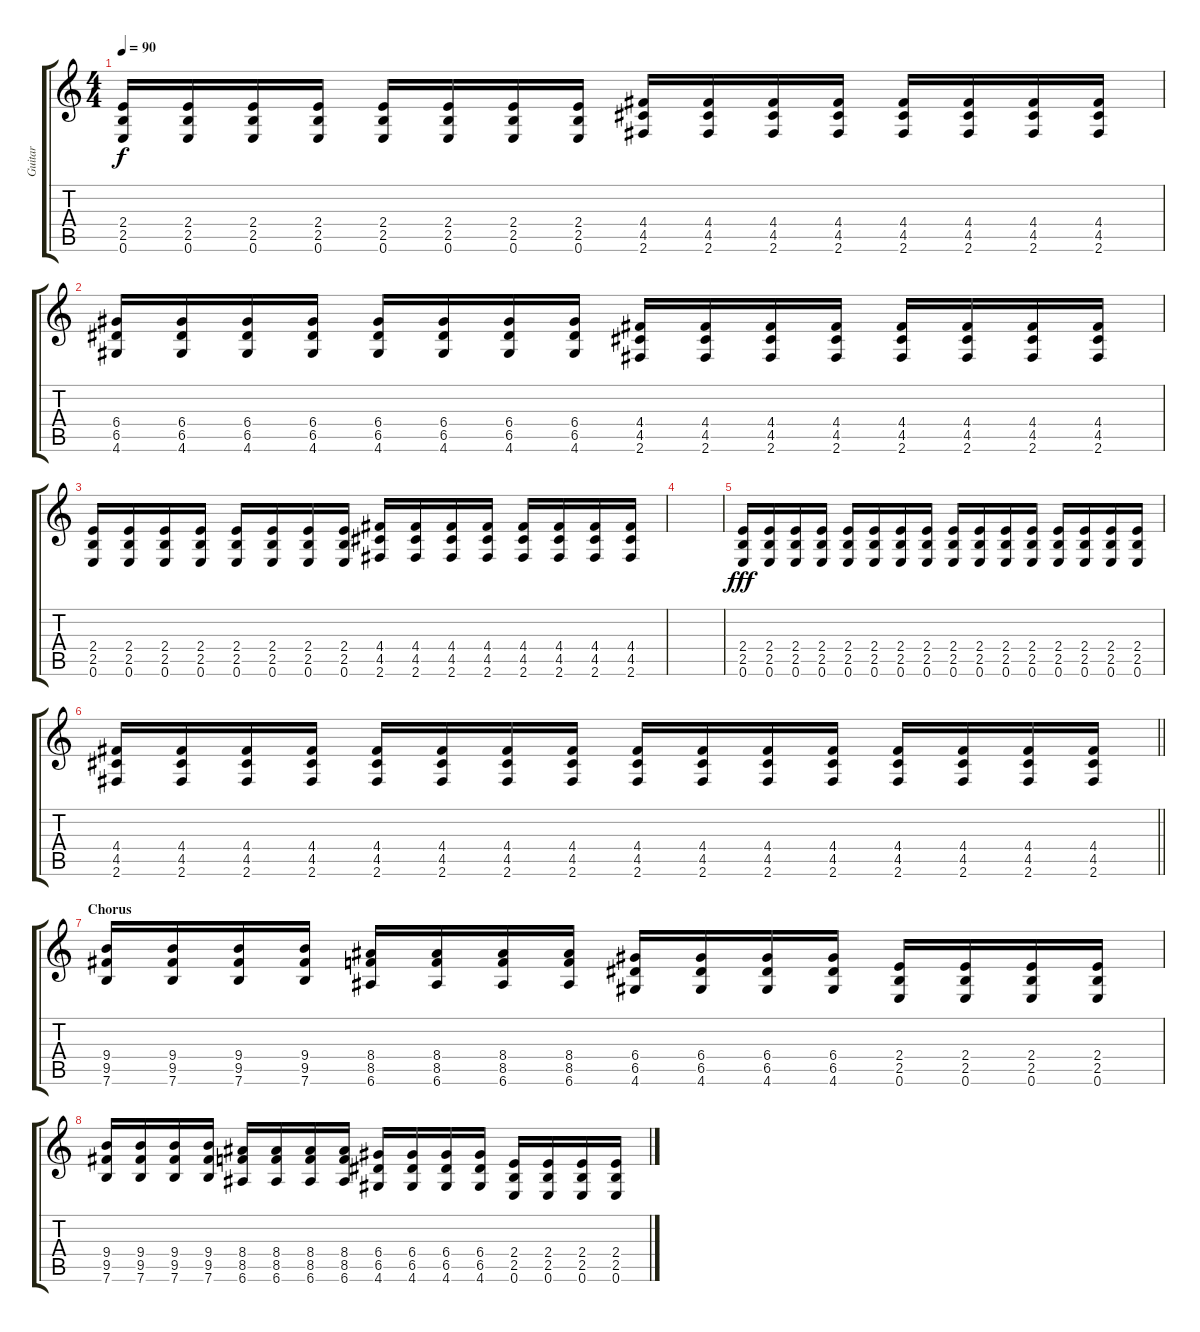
\track ("Guitar" "Guitar") {instrument overdrivenguitar}
\staff {score tabs}
\tuning (E4 B3 G3 D3 A2 E2) {hide}
\ts (4 4)
\tempo 90
\clef g2
\ks c
(2.4 2.5 0.6).16{dy f} (2.4 2.5 0.6).16 (2.4 2.5 0.6).16 (2.4 2.5 0.6).16 (2.4 2.5 0.6).16 (2.4 2.5 0.6).16 (2.4 2.5 0.6).16 (2.4 2.5 0.6).16 (4.4 4.5 2.6).16 (4.4 4.5 2.6).16 (4.4 4.5 2.6).16 (4.4 4.5 2.6).16 (4.4 4.5 2.6).16 (4.4 4.5 2.6).16 (4.4 4.5 2.6).16 (4.4 4.5 2.6).16 |
(6.4 6.5 4.6).16 (6.4 6.5 4.6).16 (6.4 6.5 4.6).16 (6.4 6.5 4.6).16 (6.4 6.5 4.6).16 (6.4 6.5 4.6).16 (6.4 6.5 4.6).16 (6.4 6.5 4.6).16 (4.4 4.5 2.6).16 (4.4 4.5 2.6).16 (4.4 4.5 2.6).16 (4.4 4.5 2.6).16 (4.4 4.5 2.6).16 (4.4 4.5 2.6).16 (4.4 4.5 2.6).16 (4.4 4.5 2.6).16 |
(2.4 2.5 0.6).16 (2.4 2.5 0.6).16 (2.4 2.5 0.6).16 (2.4 2.5 0.6).16 (2.4 2.5 0.6).16 (2.4 2.5 0.6).16 (2.4 2.5 0.6).16 (2.4 2.5 0.6).16 (4.4 4.5 2.6).16 (4.4 4.5 2.6).16 (4.4 4.5 2.6).16 (4.4 4.5 2.6).16 (4.4 4.5 2.6).16 (4.4 4.5 2.6).16 (4.4 4.5 2.6).16 (4.4 4.5 2.6).16 |
|
(2.4 2.5 0.6).16{dy fff} (2.4 2.5 0.6).16 (2.4 2.5 0.6).16 (2.4 2.5 0.6).16 (2.4 2.5 0.6).16 (2.4 2.5 0.6).16 (2.4 2.5 0.6).16 (2.4 2.5 0.6).16 (2.4 2.5 0.6).16 (2.4 2.5 0.6).16 (2.4 2.5 0.6).16 (2.4 2.5 0.6).16 (2.4 2.5 0.6).16 (2.4 2.5 0.6).16 (2.4 2.5 0.6).16 (2.4 2.5 0.6).16 |
\barLineRight lightlight
(4.4 4.5 2.6).16 (4.4 4.5 2.6).16 (4.4 4.5 2.6).16 (4.4 4.5 2.6).16 (4.4 4.5 2.6).16 (4.4 4.5 2.6).16 (4.4 4.5 2.6).16 (4.4 4.5 2.6).16 (4.4 4.5 2.6).16 (4.4 4.5 2.6).16 (4.4 4.5 2.6).16 (4.4 4.5 2.6).16 (4.4 4.5 2.6).16 (4.4 4.5 2.6).16 (4.4 4.5 2.6).16 (4.4 4.5 2.6).16 |
\section ("" "Chorus")
(9.4 9.5 7.6).16 (9.4 9.5 7.6).16 (9.4 9.5 7.6).16 (9.4 9.5 7.6).16 (8.4 8.5 6.6).16 (8.4 8.5 6.6).16 (8.4 8.5 6.6).16 (8.4 8.5 6.6).16 (6.4 6.5 4.6).16 (6.4 6.5 4.6).16 (6.4 6.5 4.6).16 (6.4 6.5 4.6).16 (2.4 2.5 0.6).16 (2.4 2.5 0.6).16 (2.4 2.5 0.6).16 (2.4 2.5 0.6).16 |
(9.4 9.5 7.6).16 (9.4 9.5 7.6).16 (9.4 9.5 7.6).16 (9.4 9.5 7.6).16 (8.4 8.5 6.6).16 (8.4 8.5 6.6).16 (8.4 8.5 6.6).16 (8.4 8.5 6.6).16 (6.4 6.5 4.6).16 (6.4 6.5 4.6).16 (6.4 6.5 4.6).16 (6.4 6.5 4.6).16 (2.4 2.5 0.6).16 (2.4 2.5 0.6).16 (2.4 2.5 0.6).16 (2.4 2.5 0.6).16
